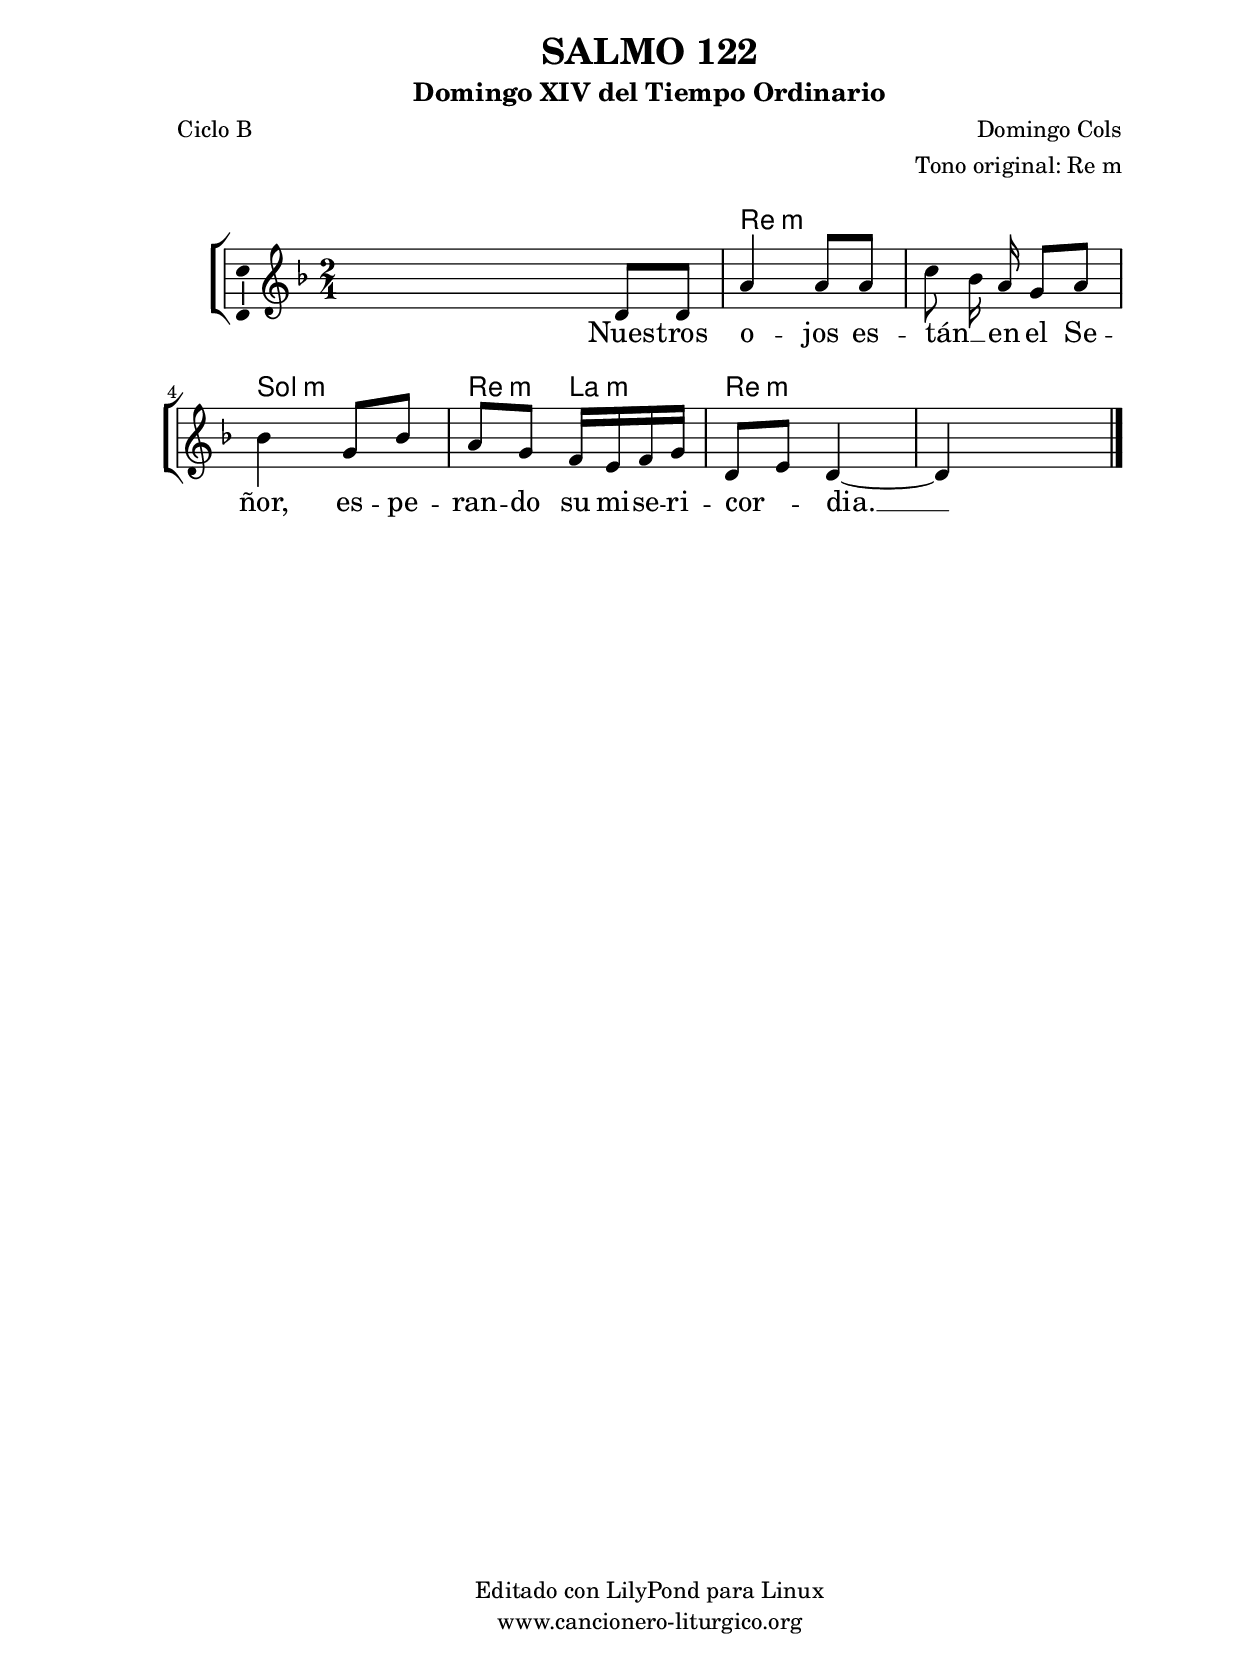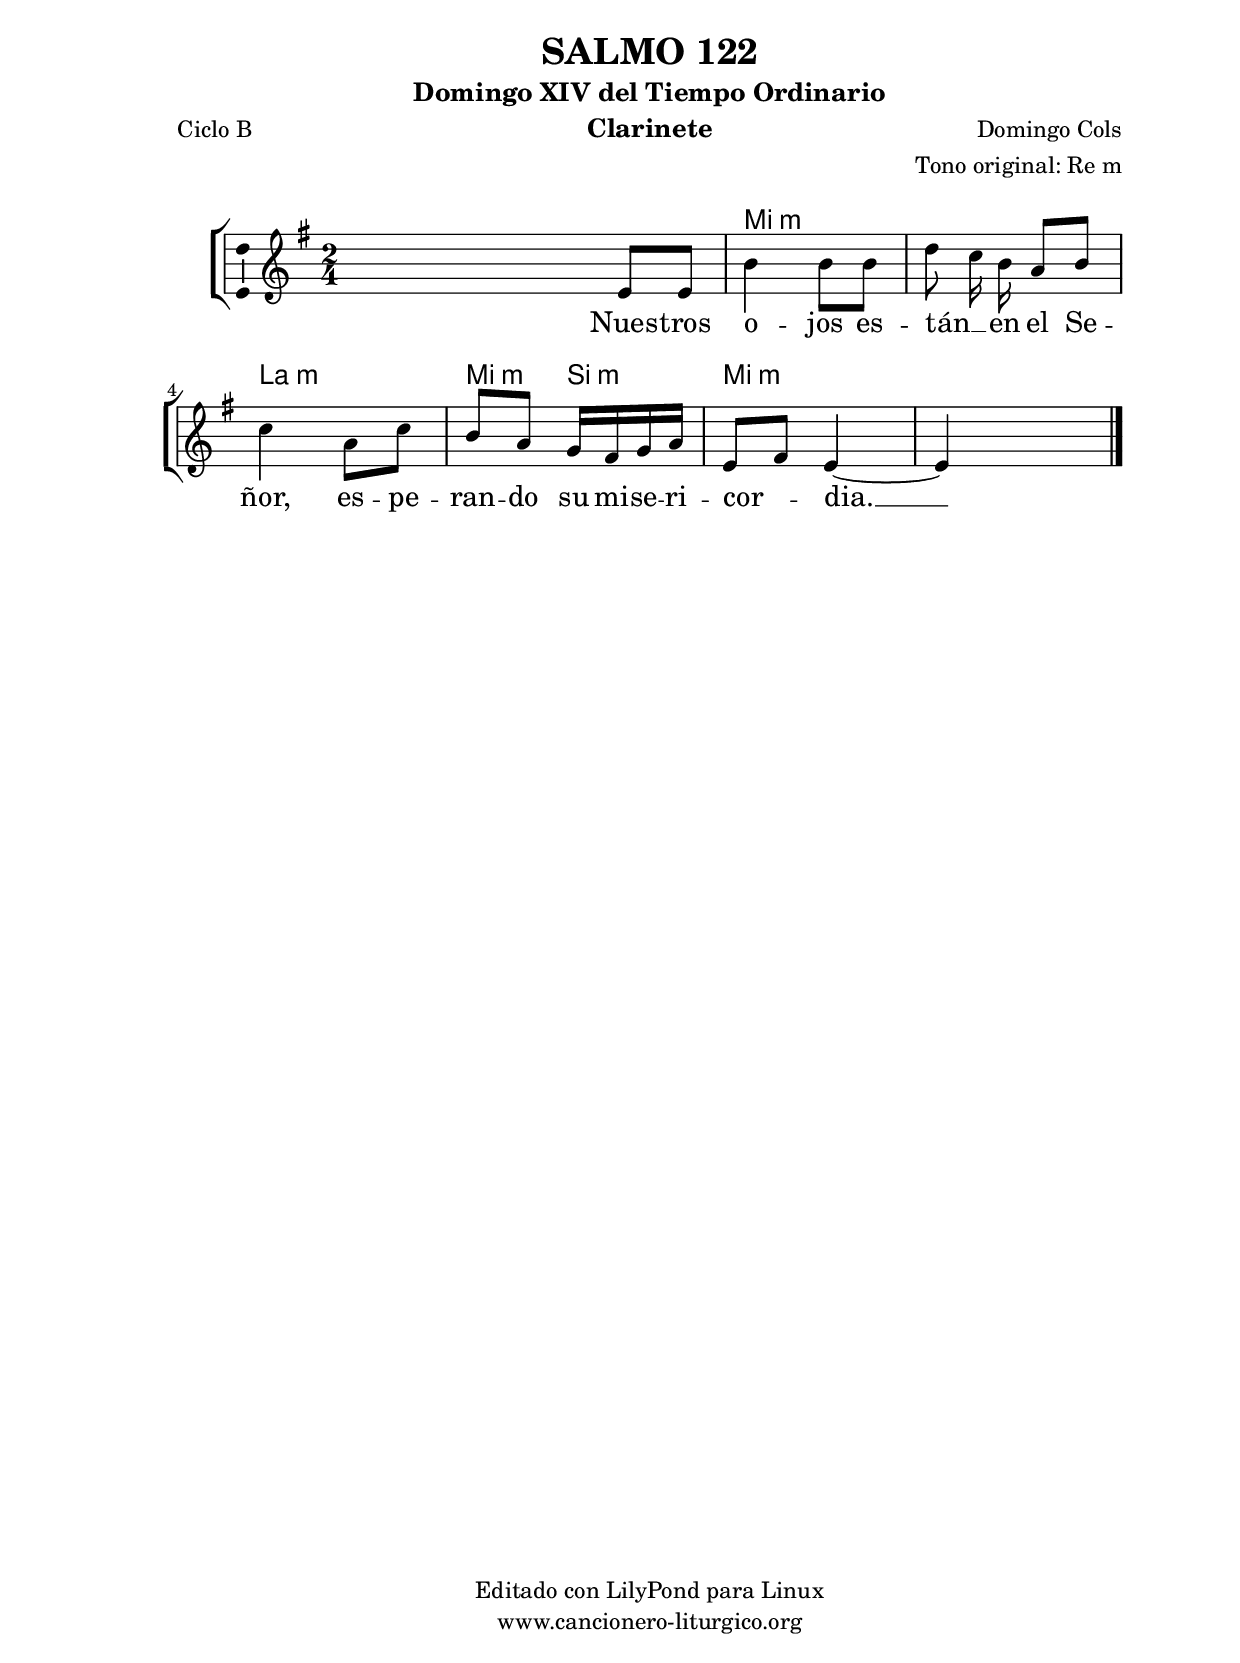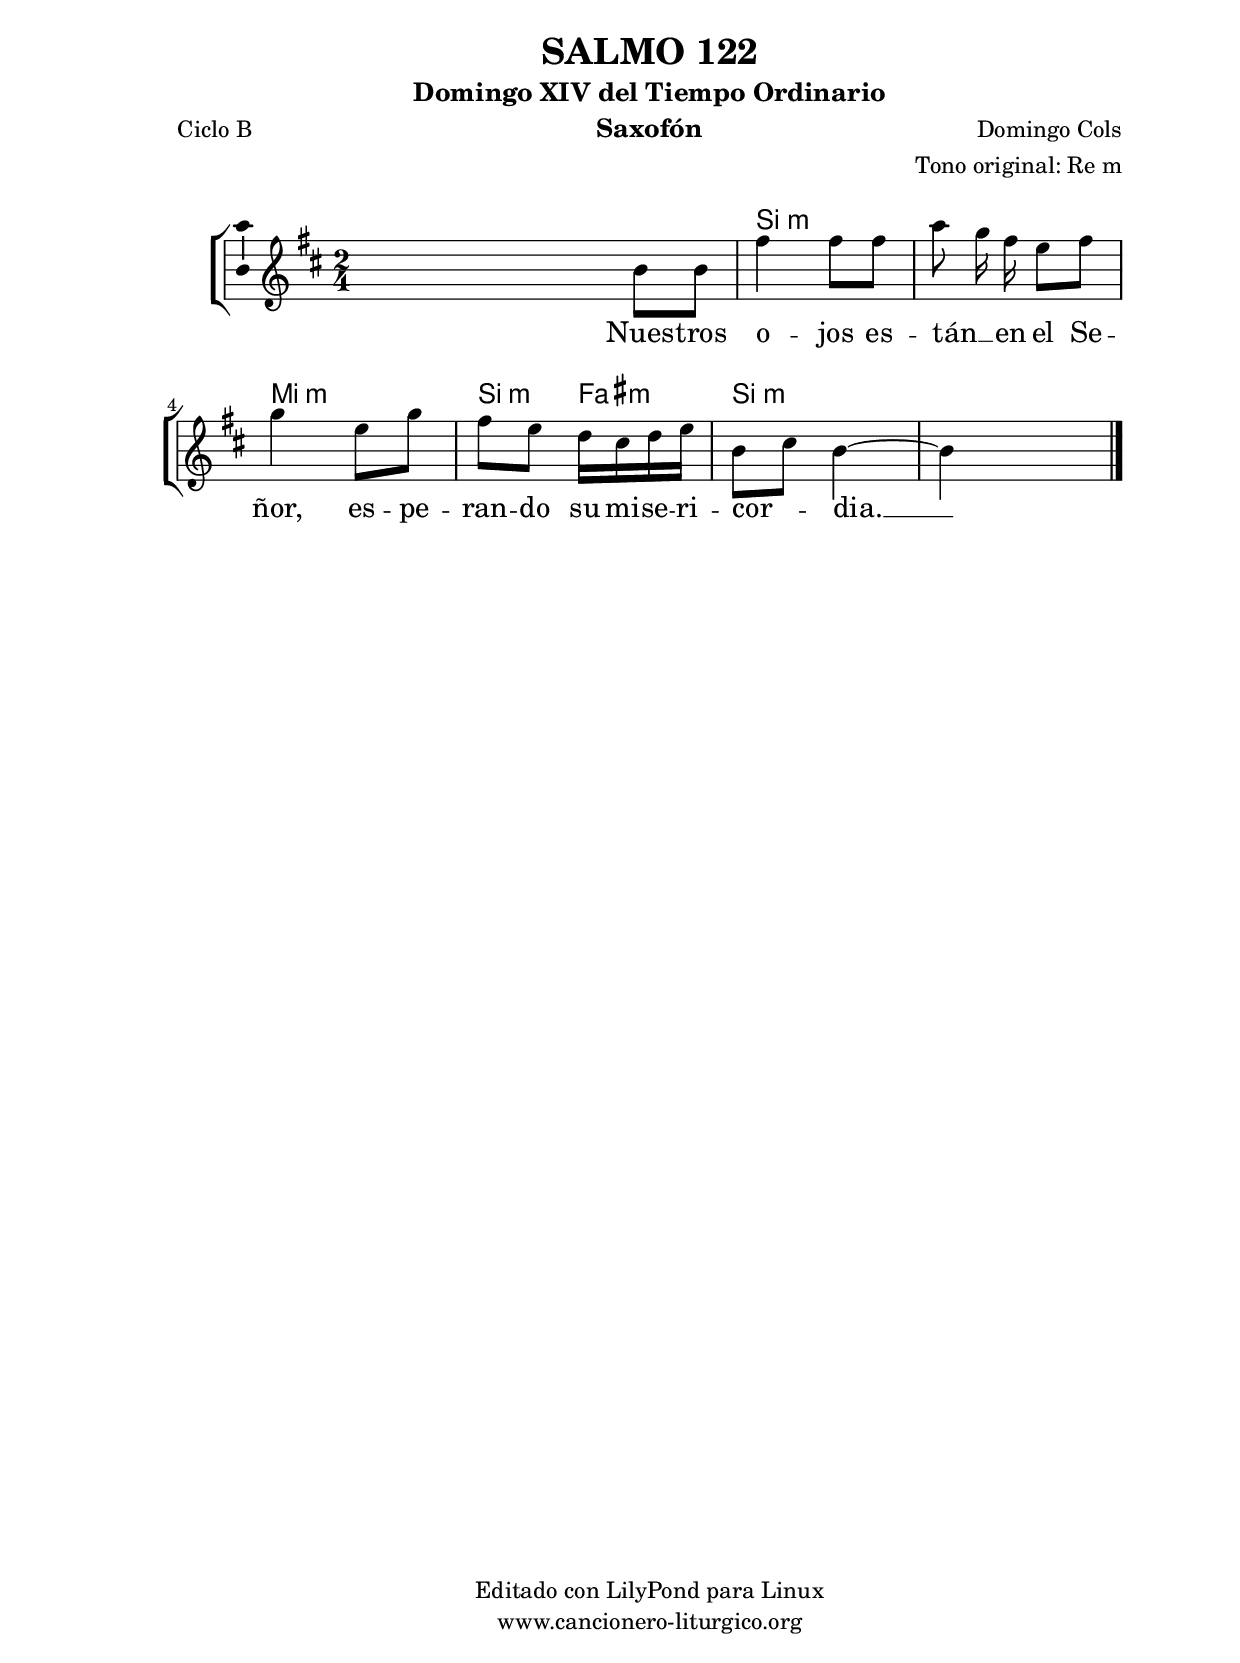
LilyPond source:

%
%para convertir .midi en .wav:
%timidity filename.midi -Ow -o finename.wav
%
%
%Para convertir de .wav a .mp3:
%lame -h -m j filename.wav
%
%
%para escuchar el midi:
%timidity nombrefichero.midi
%


%versión de lilypond para la que se ha escrito esta partitura:
\version "2.16.0"

	%Tamaño papel
	#(set-default-paper-size "a4")
	%Tamaño partitura
	#(set-global-staff-size 20)
	%No responde al pulsar sobre una nota
	#(ly:set-option 'point-and-click #f)

%parámetros del encabezamiento:
\header {
	title = "SALMO 122"
	subtitle = "Domingo XIV del Tiempo Ordinario"
	composer = "Domingo Cols"
	poet = "Ciclo B"
	meter = ""
	arranger = "Tono original: Re m"
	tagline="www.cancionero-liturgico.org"
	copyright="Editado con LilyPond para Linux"
	}

%parámetros asociados al papel:
\paper  {
	oddHeaderMarkup = \markup {\fill-line { \on-the-fly #not-first-page \fromproperty #'header:title \on-the-fly #not-first-page \fromproperty #'header:composer }}
	evenHeaderMarkup = \markup {\fill-line { \fromproperty #'header:composer \fromproperty #'header:title }}
	#(set-paper-size "a4")
	print-page-number = ##f
	first-page-number = 1
	print-first-page-number = ##f
%	head-separation = 3.0 \cm
	top-margin = 2.0 \cm
	bottom-margin = 0.5\cm
%%%	bottom-margin = -1.0\cm
	left-margin = 3.0 \cm
	line-width = 16.0 \cm 
	indent = 8\mm
	interscoreline = 2.\mm
	between-system-space = 15\mm
%	para que las partituras no llenen la hoja:
	ragged-bottom = ##t
%	idem para la última hoja:
	ragged-last-bottom = ##f
%	para que las partituras llenen el ancho del papel:
	ragged-last = ##f
	after-title-space = 2.5 \cm
%page-count=1
%system-count=8

	%Flexible Vertical Spacing
%	markup-markup-spacing =
%	#'((basic-distance . 15) (minimum-distance . 15) (padding . 3))
	markup-system-spacing =
	#'((basic-distance . 15) (minimum-distance . 15) (padding . 3))
	system-system-spacing =
	#'((basic-distance . 15) (minimum-distance . 15) (padding . 3))
	score-system-spacing =
	#'((basic-distance . 15) (minimum-distance . 15) (padding . 5))
%	top-system-spacing = % header
%	#'((basic-distance . 8) (minimum-distance . 0) (padding . 3))
%	top-markup-spacing =
%	#'((basic-distance . 20) (minimum-distance . 20) (padding . 3))
	last-bottom-spacing = % footer
	#'((basic-distance . 5) (minimum-distance . 5) (padding . 3))
%	score-markup-spacing =
%	#'((basic-distance . 16) (minimum-distance . 13) (padding . 3))

	}


%parámetros que afectan a toda la partitura:
global =  {
	%clave de sol (G):
	\clef G
	%armadura:
%	\transpose f d
%%%ERRATA EN CLAVE
	\key d \minor
	\tempo 4=80
	\set Score.tempoHideNote = ##t
	}


acordes = {
	\italianChords
	\chordmode {
%	\transpose f d
{

s2
d2:m d:m g:m d4:m a:m d2:m d:m

	}
	}
}

melodia = 
%	\transpose f d
{
	\relative c'{
	\time 2/4

s4 d8 d
a'4 a8 a
c8 bes16 \noBeam a g8 a
bes4 g8 bes
a8 g f16 e f g
d8 e d4~
d4 s4

	\bar "|."
	}
	}


texto = \lyricmode {
Nues -- tros o -- jos es -- tán __ _ en el Se -- ñor,
es -- pe -- ran -- do su mi -- se -- ri -- cor -- _ dia. __
	}


acordesStaff = \context ChordNames = acordesStaff <<
	\set chordChanges = ##t
	\acordes
	>>


vozStaff = \context Voice = vozStaff
\with {\consists "Ambitus_engraver"}
<<
%	\set Staff.instrumentName = ""
%	\set Staff.shortInstrumentName = ""
%	\set Staff.midiInstrument = #"clarinet"
%	\set Staff.midiInstrument = #"cello"
%	\set Staff.midiInstrument = #"flute"
	\set Staff.midiInstrument = #"electric guitar (jazz)"
%	\set Staff.midiInstrument = #"english horn"
%	\set Staff.midiInstrument = #"violin"
%	\set Staff.midiInstrument = #"glockenspiel"
	\set Staff.midiMinimumVolume = #0.7
	\set Staff.midiMaximumVolume = #0.9
	\global
	\melodia
	>>


textoStaff = \context Lyrics = textoStaff <<
	\lyricsto vozStaff \texto
	>>

\book {
	\score {
		\context ChoirStaff {
			\override StaffGroup.SystemStartBracket #'collapse-height = #1
			\override Score.SystemStartBar #'collapse-height = #1
			<<
			\acordesStaff
			\vozStaff
			\textoStaff
			>>
			}
		\layout {
	    		\context {
				\Lyrics
				\override LyricText #'font-size = #2
				}
	   		 \context {
				\Score
				%fontSize = #3
				\override StaffSymbol #'staff-space = #(magstep +3)
				%\override Beam #'thickness = #0.55
				%\override SpacingSpanner #'spacing-increment = #1.0
				%\override Slur #'height-limit = #1.5
				}
			}
		}
	\score {
		\unfoldRepeats
		\context ChoirStaff {
			<<
			\acordesStaff
			\vozStaff
			>>
			}
		\midi {
	  		\context {
	  			\Score
				tempoWholesPerMinute = #(ly:make-moment 70 4)
				}
			}
		}
	}

%Partitura para clarinete
#(define output-suffix "C")
\book {
	\header{
		instrument = "Clarinete"
		}
	\score {
		\context ChoirStaff {
			\override StaffGroup.SystemStartBracket #'collapse-height = #1
			\override Score.SystemStartBar #'collapse-height = #1
\transpose c d
			<<
			\acordesStaff
			\vozStaff
			\textoStaff
			>>
			}
		\layout {
	    		\context {
				\Lyrics
				\override LyricText #'font-size = #2
				}
	   		 \context {
				\Score
				%fontSize = #3
				\override StaffSymbol #'staff-space = #(magstep +3)
				%\override Beam #'thickness = #0.55
				%\override SpacingSpanner #'spacing-increment = #1.0
				%\override Slur #'height-limit = #1.5
				}
			}
		}
	}

%Partitura para saxofón
#(define output-suffix "S")
\book {
	\header{
		instrument = "Saxofón"
		}
	\score {
		\context ChoirStaff {
			\override StaffGroup.SystemStartBracket #'collapse-height = #1
			\override Score.SystemStartBar #'collapse-height = #1
\transpose c a
			<<
			\acordesStaff
			\vozStaff
			\textoStaff
			>>
			}
		\layout {
	    		\context {
				\Lyrics
				\override LyricText #'font-size = #2
				}
	   		 \context {
				\Score
				%fontSize = #3
				\override StaffSymbol #'staff-space = #(magstep +3)
				%\override Beam #'thickness = #0.55
				%\override SpacingSpanner #'spacing-increment = #1.0
				%\override Slur #'height-limit = #1.5
				}
			}
		}
	}

